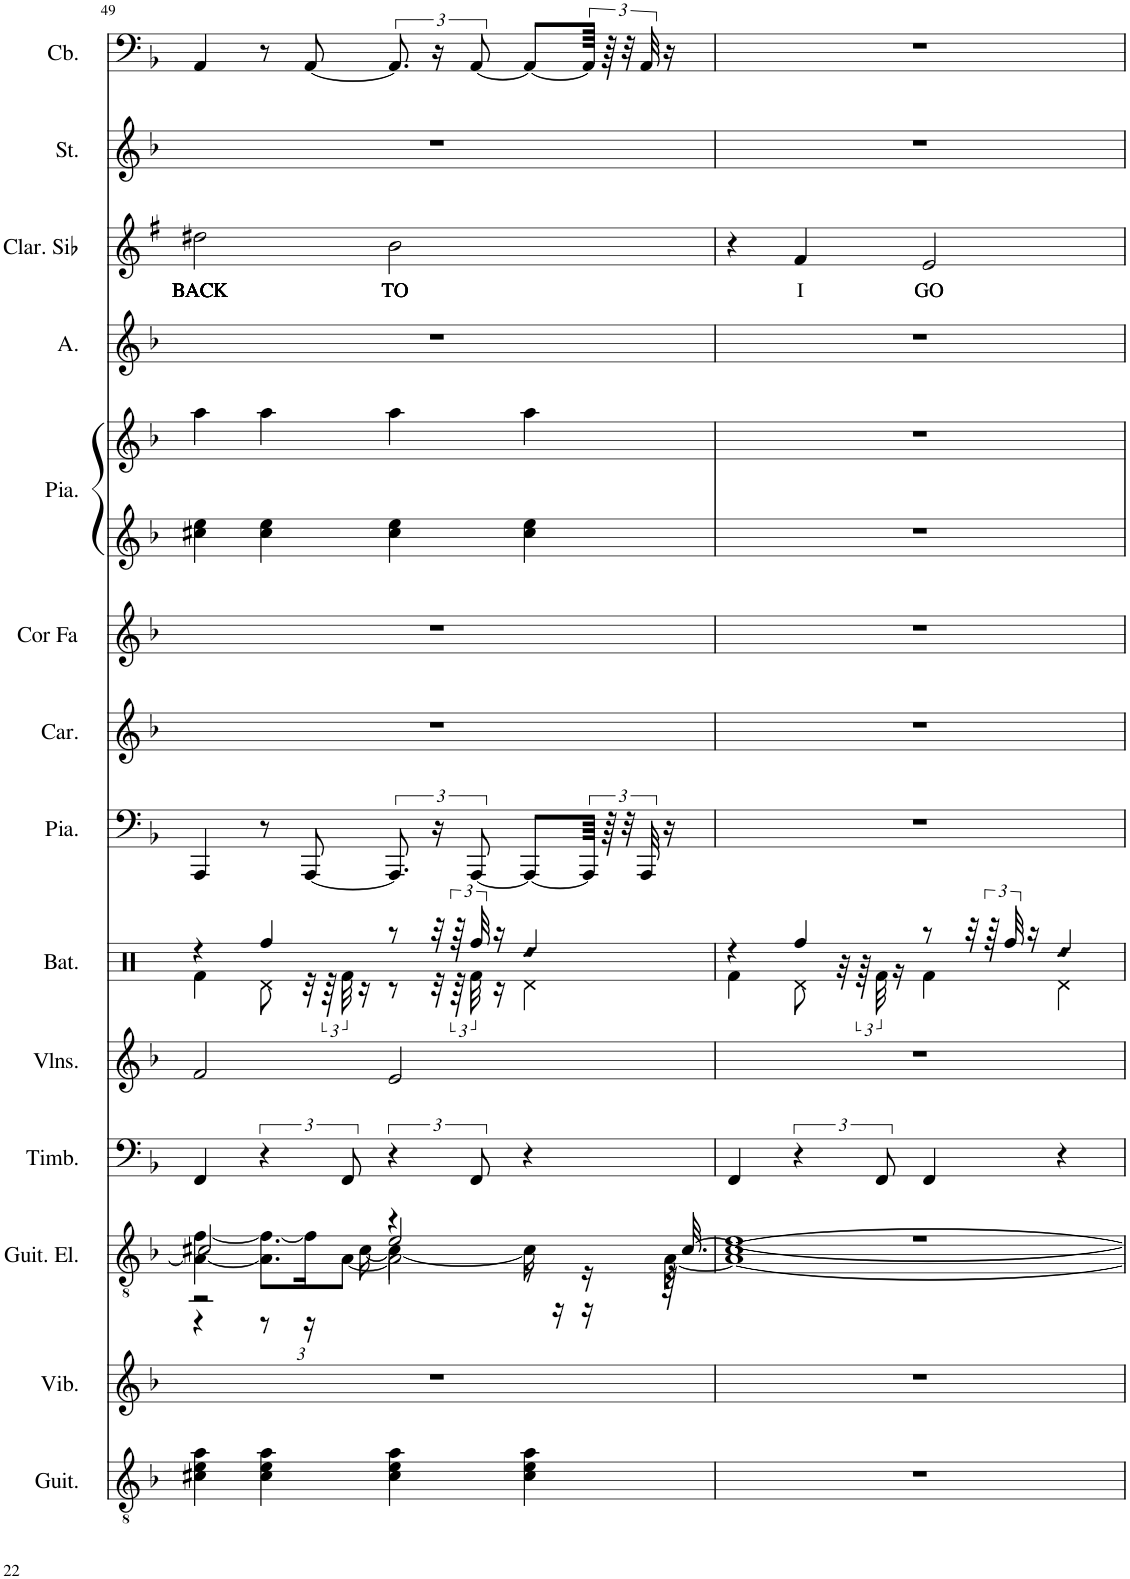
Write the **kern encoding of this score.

**kern	**kern	**kern	**kern	**kern	**kern	**kern	**kern	**kern	**kern	**kern	**kern	**kern	**text	**kern	**kern
*part14	*part13	*part12	*part11	*part10	*part9	*part8	*part7	*part6	*part5	*part5	*part4	*part3	*part3	*part2	*part1
*staff15	*staff14	*staff13	*staff12	*staff11	*staff10	*staff9	*staff8	*staff7	*staff6	*staff5	*staff4	*staff3	*staff3	*staff2	*staff1
*I"Guitare acoustique, Acoustic Guitar (steel)	*I"Vibraphone, Vibraphone	*I"Guitare électrique, Electric Guitar (clean)	*I"Timbales, Timpani Ensemble	*I"Violons, String Ensemble 1	*I"Batterie, Drums	*I"Piano, Bright Acoustic Piano	*I"Carillon, Tubular Bells	*I"Cor en Fa, French Horn	*I"Piano, Acoustic Grand Piano	*	*I"Alto, Choir Aahs	*I"Clarinette en Sib	*	*I"Cordes, String Ensemble 2	*I"Contrebasse, Acoustic Bass
*I'Guit.	*I'Vib.	*I'Guit. El.	*I'Timb.	*I'Vlns.	*I'Bat.	*I'Pia.	*I'Car.	*I'Cor Fa	*I'Pia.	*	*I'A.	*I'Clar. Sib	*	*I'St.	*I'Cb.
!!LO:PB:g=z
*clefGv2	*clefG2	*clefGv2	*clefF4	*clefG2	*clefX	*clefF4	*clefG2	*clefG2	*clefG2	*clefG2	*clefG2	*clefG2	*	*clefG2	*clefF4
*	*	*	*	*	*	*	*	*Trd4c7	*	*	*	*Trd1c2	*	*	*Trd7c12
*k[b-]	*k[b-]	*k[b-]	*k[b-]	*k[b-]	*k[]	*k[b-]	*k[b-]	*k[b-]	*k[b-]	*k[b-]	*k[b-]	*k[f#]	*	*k[b-]	*k[b-]
*M4/4	*M4/4	*M4/4	*M4/4	*M4/4	*M4/4	*M4/4	*M4/4	*M4/4	*M4/4	*M4/4	*M4/4	*M4/4	*	*M4/4	*M4/4
=49	=49	=49	=49	=49	=49	=49	=49	=49	=49	=49	=49	=49	=49	=49	=49
*	*	*^	*	*	*^	*	*	*	*	*	*	*	*	*	*
*	*	*	*^	*	*	*	*	*	*	*	*	*	*	*	*	*	*
*	*	*	*	*^	*	*	*	*	*	*	*	*	*	*	*	*	*	*
!	!	!	!	!	!	!	!	!	!	!	!	!	!	!	!	!	!LO:LY:b	!	!
4c#X\ 4e\ 4a\	1r	2c#X/	4A\_ [4f\	2r	4r	4FF/	2f/	4r	4Rf\	4AAA/	1r	1r	4cc#X\ 4ee\	4aa\	1r	2dd#X\	BACK	1r	4AA/
*	*	*	*Xbrackettup	*	*	*	*	*	*	*	*	*	*	*	*	*	*	*	*
4c#\ 4e\ 4a\	.	.	12.A\] 12.f\_L	.	8r	6r	.	4Rff/	8Rd\	8r	.	.	4cc#\ 4ee\	4aa\	.	.	.	.	8r
.	.	.	24f\K]	.	16r	.	.	.	32r	[8AAA/	.	.	.	.	.	.	.	.	[8AA/
.	.	.	.	.	.	.	.	.	96r	.	.	.	.	.	.	.	.	.	.
.	.	.	[12A\J	.	.	12FF/	.	.	48Rf\	.	.	.	.	.	.	.	.	.	.
.	.	.	.	.	[16c#\	.	.	.	16r	.	.	.	.	.	.	.	.	.	.
!	!	!	!	!	!	!	!	!	!	!	!	!	!	!	!	!	!LO:LY:b	!	!
4c#\ 4e\ 4a\	.	2e/	2A\]	4r	4c#\_	6r	2e/	8r	8r	12.AAA/]	.	.	4cc#\ 4ee\	4aa\	.	2b\	TO	.	12.AA/]
.	.	.	.	.	.	.	.	32r	32r	24r	.	.	.	.	.	.	.	.	24r
.	.	.	.	.	.	.	.	96r	96r	.	.	.	.	.	.	.	.	.	.
.	.	.	.	.	.	12FF/	.	48Rff/	48Rf\	[12AAA/	.	.	.	.	.	.	.	.	[12AA/
.	.	.	.	.	.	.	.	16r	16r	.	.	.	.	.	.	.	.	.	.
!	!	!	!	!	!	!	!	!LO:N:head=diamond	!	!	!	!	!	!	!	!	!	!	!
4c#\ 4e\ 4a\	.	.	.	8r	16c#\]	4r	.	4Rdd/	4Rd\	8AAA/L_	.	.	4cc#\ 4ee\	4aa\	.	.	.	.	8AA/L_
.	.	.	.	.	16r	.	.	.	.	.	.	.	.	.	.	.	.	.	.
.	.	.	.	16r	16r	.	.	.	.	96AAA/Jkkk]	.	.	.	.	.	.	.	.	96AA/Jkkk]
.	.	.	.	.	.	.	.	.	.	96r	.	.	.	.	.	.	.	.	96r
.	.	.	.	.	.	.	.	.	.	48r	.	.	.	.	.	.	.	.	48r
.	.	.	.	.	.	.	.	.	.	48AAA/	.	.	.	.	.	.	.	.	48AA/
.	.	.	.	64r	[16A\	.	.	.	.	16r	.	.	.	.	.	.	.	.	16r
.	.	.	.	[32.c#/	.	.	.	.	.	.	.	.	.	.	.	.	.	.	.
=50	=50	=50	=50	=50	=50	=50	=50	=50	=50	=50	=50	=50	=50	=50	=50	=50	=50	=50	=50
1r	1r	1r	[1e	1c#_	1A_	4FF/	1r	4r	4Rf\	1r	1r	1r	1r	1r	1r	4r	.	1r	1r
!	!	!	!	!	!	!	!	!	!	!	!	!	!	!	!	!	!LO:LY:b	!	!
.	.	.	.	.	.	6r	.	4Rff/	8Rd\	.	.	.	.	.	.	4f#/	I	.	.
.	.	.	.	.	.	.	.	.	32r	.	.	.	.	.	.	.	.	.	.
.	.	.	.	.	.	.	.	.	96r	.	.	.	.	.	.	.	.	.	.
.	.	.	.	.	.	12FF/	.	.	48Rf\	.	.	.	.	.	.	.	.	.	.
.	.	.	.	.	.	.	.	.	16r	.	.	.	.	.	.	.	.	.	.
!	!	!	!	!	!	!	!	!	!	!	!	!	!	!	!	!	!LO:LY:b	!	!
.	.	.	.	.	.	4FF/	.	8r	4Rf\	.	.	.	.	.	.	2e/	GO	.	.
.	.	.	.	.	.	.	.	32r	.	.	.	.	.	.	.	.	.	.	.
.	.	.	.	.	.	.	.	96r	.	.	.	.	.	.	.	.	.	.	.
.	.	.	.	.	.	.	.	48Rff/	.	.	.	.	.	.	.	.	.	.	.
.	.	.	.	.	.	.	.	16r	.	.	.	.	.	.	.	.	.	.	.
!	!	!	!	!	!	!	!	!LO:N:head=diamond	!	!	!	!	!	!	!	!	!	!	!
.	.	.	.	.	.	4r	.	4Rdd/	4Rd\	.	.	.	.	.	.	.	.	.	.
*	*	*v	*v	*v	*v	*	*	*v	*v	*	*	*	*	*	*	*	*	*	*
=	=	=	=	=	=	=	=	=	=	=	=	=	=	=	=
*-	*-	*-	*-	*-	*-	*-	*-	*-	*-	*-	*-	*-	*-	*-	*-
